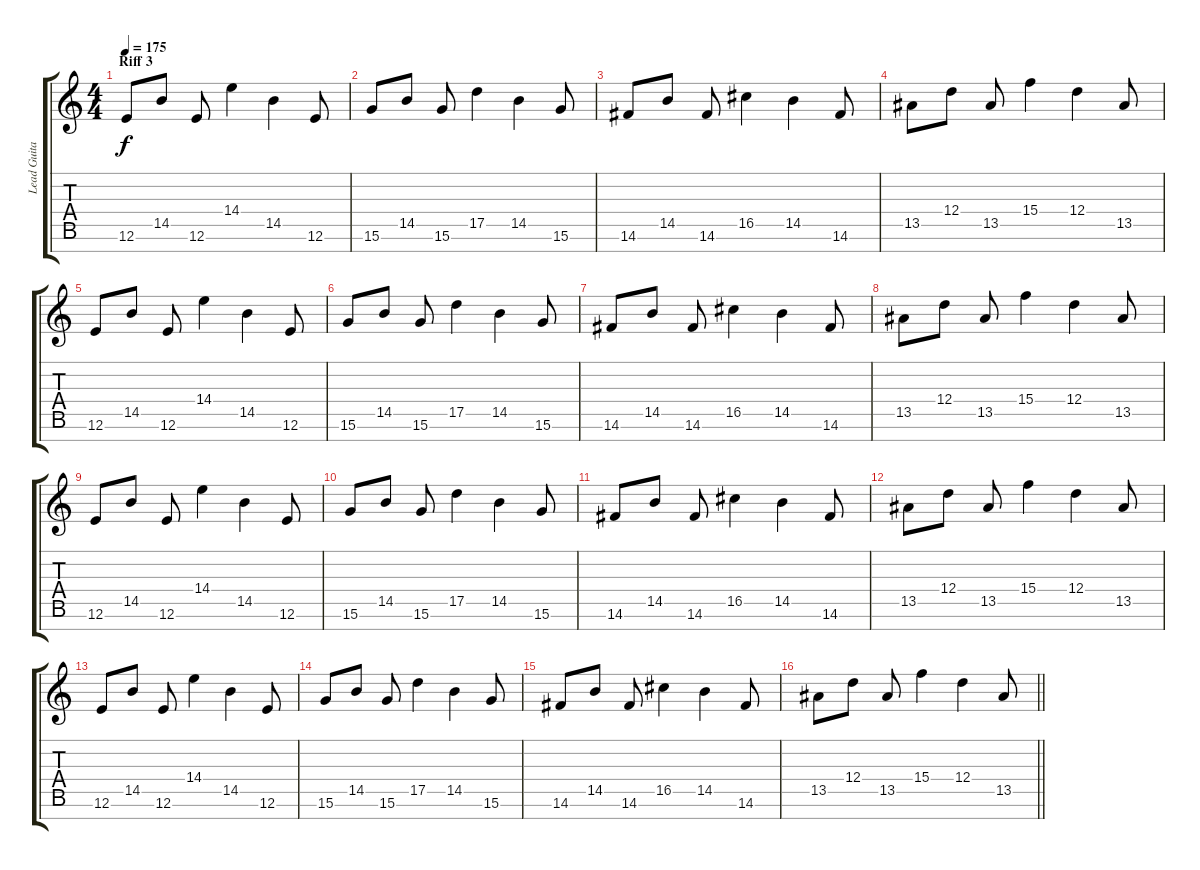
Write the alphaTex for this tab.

\track ("Lead Guitar" "Lead Guita") {instrument distortionguitar}
\staff {score tabs}
\tuning (E4 B3 G3 D3 A2 E2 B1) {hide}
\ts (4 4)
\section ("" "Riff 3")
\tempo 175
\clef g2
\ks c
12.6.8{dy f} 14.5.8 12.6.8 14.4.4 14.5.4 12.6.8 |
15.6.8 14.5.8 15.6.8 17.5.4 14.5.4 15.6.8 |
14.6.8 14.5.8 14.6.8 16.5.4 14.5.4 14.6.8 |
13.5.8 12.4.8 13.5.8 15.4.4 12.4.4 13.5.8 |
12.6.8 14.5.8 12.6.8 14.4.4 14.5.4 12.6.8 |
15.6.8 14.5.8 15.6.8 17.5.4 14.5.4 15.6.8 |
14.6.8 14.5.8 14.6.8 16.5.4 14.5.4 14.6.8 |
13.5.8 12.4.8 13.5.8 15.4.4 12.4.4 13.5.8 |
12.6.8 14.5.8 12.6.8 14.4.4 14.5.4 12.6.8 |
15.6.8 14.5.8 15.6.8 17.5.4 14.5.4 15.6.8 |
14.6.8 14.5.8 14.6.8 16.5.4 14.5.4 14.6.8 |
13.5.8 12.4.8 13.5.8 15.4.4 12.4.4 13.5.8 |
12.6.8 14.5.8 12.6.8 14.4.4 14.5.4 12.6.8 |
15.6.8 14.5.8 15.6.8 17.5.4 14.5.4 15.6.8 |
14.6.8 14.5.8 14.6.8 16.5.4 14.5.4 14.6.8 |
\barLineRight lightlight
13.5.8 12.4.8 13.5.8 15.4.4 12.4.4 13.5.8
